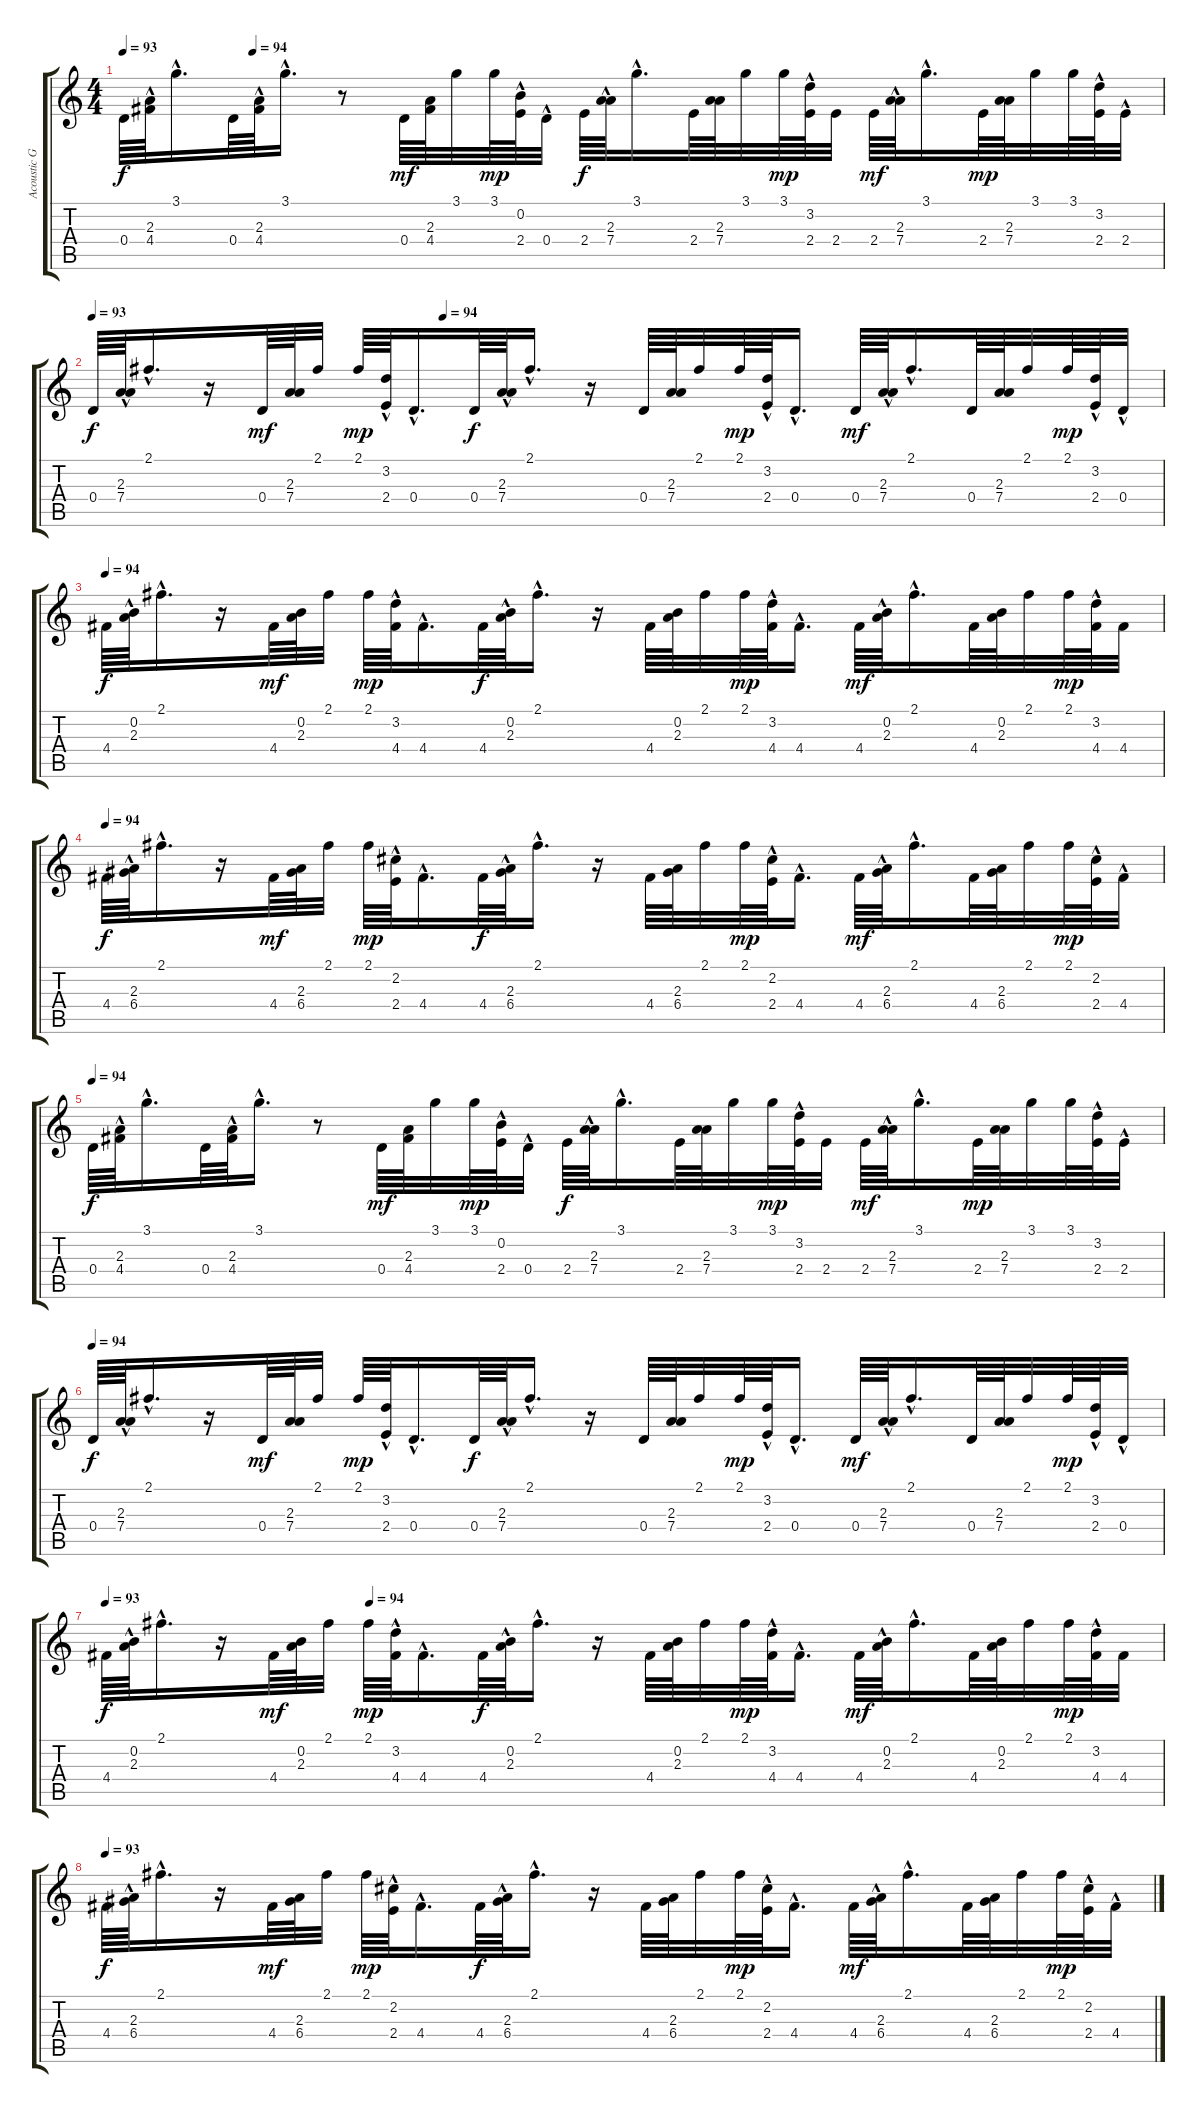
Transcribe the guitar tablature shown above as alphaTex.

\track ("Acoustic Guitar" "Acoustic G") {instrument acousticguitarsteel}
\staff {score tabs}
\tuning (E4 B3 G3 D3 A2 E2) {hide}
\ts (4 4)
\tempo 93
\tempo (94 0.125)
\clef g2
\ks c
0.4.64{dy f} (2.3{hac} 4.4{hac}).64 3.1{hac}.16{d} 0.4.64 (2.3{hac} 4.4{hac}).64 3.1{hac}.16{d} r.8 0.4.64{dy mf} (2.3 4.4).64 3.1.32 3.1.64{dy mp} (0.2{hac} 2.4{hac}).64 0.4{hac}.32 2.4.64{dy f} (2.3{hac} 7.4{hac}).64 3.1{hac}.16{d} 2.4.64 (2.3 7.4).64 3.1.32 3.1.64{dy mp} (3.2{hac} 2.4{hac}).64 2.4.32 2.4.64{dy mf} (2.3{hac} 7.4{hac}).64 3.1{hac}.16{d} 2.4.64{dy mp} (2.3 7.4).64 3.1.32 3.1.64 (3.2{hac} 2.4{hac}).64 2.4{hac}.32 |
\tempo 93
\tempo (94 0.328125)
0.4.64{dy f} (2.3{hac} 7.4{hac}).64 2.1{hac}.16{d} r.16 0.4.64{dy mf} (2.3 7.4).64 2.1.32 2.1.64{dy mp} (3.2{hac} 2.4{hac}).64 0.4{hac}.16{d} 0.4.64{dy f} (2.3{hac} 7.4{hac}).64 2.1{hac}.16{d} r.16 0.4.64 (2.3 7.4).64 2.1.32 2.1.64{dy mp} (3.2{hac} 2.4{hac}).64 0.4{hac}.16{d} 0.4.64{dy mf} (2.3{hac} 7.4{hac}).64 2.1{hac}.16{d} 0.4.64 (2.3 7.4).64 2.1.32 2.1.64{dy mp} (3.2{hac} 2.4{hac}).64 0.4{hac}.32 |
\tempo 94
4.4.64{dy f} (0.2{hac} 2.3{hac}).64 2.1{hac}.16{d} r.16 4.4.64{dy mf} (0.2 2.3).64 2.1.32 2.1.64{dy mp} (3.2{hac} 4.4{hac}).64 4.4{hac}.16{d} 4.4.64{dy f} (0.2{hac} 2.3{hac}).64 2.1{hac}.16{d} r.16 4.4.64 (0.2 2.3).64 2.1.32 2.1.64{dy mp} (3.2{hac} 4.4{hac}).64 4.4{hac}.16{d} 4.4.64{dy mf} (0.2{hac} 2.3{hac}).64 2.1{hac}.16{d} 4.4.64 (0.2 2.3).64 2.1.32 2.1.64{dy mp} (3.2{hac} 4.4{hac}).64 4.4.32 |
\tempo 94
4.4.64{dy f} (2.3{hac} 6.4{hac}).64 2.1{hac}.16{d} r.16 4.4.64{dy mf} (2.3 6.4).64 2.1.32 2.1.64{dy mp} (2.2{hac} 2.4{hac}).64 4.4{hac}.16{d} 4.4.64{dy f} (2.3{hac} 6.4{hac}).64 2.1{hac}.16{d} r.16 4.4.64 (2.3 6.4).64 2.1.32 2.1.64{dy mp} (2.2{hac} 2.4{hac}).64 4.4{hac}.16{d} 4.4.64{dy mf} (2.3{hac} 6.4{hac}).64 2.1{hac}.16{d} 4.4.64 (2.3 6.4).64 2.1.32 2.1.64{dy mp} (2.2{hac} 2.4{hac}).64 4.4{hac}.32 |
\tempo 94
0.4.64{dy f} (2.3{hac} 4.4{hac}).64 3.1{hac}.16{d} 0.4.64 (2.3{hac} 4.4{hac}).64 3.1{hac}.16{d} r.8 0.4.64{dy mf} (2.3 4.4).64 3.1.32 3.1.64{dy mp} (0.2{hac} 2.4{hac}).64 0.4{hac}.32 2.4.64{dy f} (2.3{hac} 7.4{hac}).64 3.1{hac}.16{d} 2.4.64 (2.3 7.4).64 3.1.32 3.1.64{dy mp} (3.2{hac} 2.4{hac}).64 2.4.32 2.4.64{dy mf} (2.3{hac} 7.4{hac}).64 3.1{hac}.16{d} 2.4.64{dy mp} (2.3 7.4).64 3.1.32 3.1.64 (3.2{hac} 2.4{hac}).64 2.4{hac}.32 |
\tempo 94
0.4.64{dy f} (2.3{hac} 7.4{hac}).64 2.1{hac}.16{d} r.16 0.4.64{dy mf} (2.3 7.4).64 2.1.32 2.1.64{dy mp} (3.2{hac} 2.4{hac}).64 0.4{hac}.16{d} 0.4.64{dy f} (2.3{hac} 7.4{hac}).64 2.1{hac}.16{d} r.16 0.4.64 (2.3 7.4).64 2.1.32 2.1.64{dy mp} (3.2{hac} 2.4{hac}).64 0.4{hac}.16{d} 0.4.64{dy mf} (2.3{hac} 7.4{hac}).64 2.1{hac}.16{d} 0.4.64 (2.3 7.4).64 2.1.32 2.1.64{dy mp} (3.2{hac} 2.4{hac}).64 0.4{hac}.32 |
\tempo 93
\tempo (94 0.25)
4.4.64{dy f} (0.2{hac} 2.3{hac}).64 2.1{hac}.16{d} r.16 4.4.64{dy mf} (0.2 2.3).64 2.1.32 2.1.64{dy mp} (3.2{hac} 4.4{hac}).64 4.4{hac}.16{d} 4.4.64{dy f} (0.2{hac} 2.3{hac}).64 2.1{hac}.16{d} r.16 4.4.64 (0.2 2.3).64 2.1.32 2.1.64{dy mp} (3.2{hac} 4.4{hac}).64 4.4{hac}.16{d} 4.4.64{dy mf} (0.2{hac} 2.3{hac}).64 2.1{hac}.16{d} 4.4.64 (0.2 2.3).64 2.1.32 2.1.64{dy mp} (3.2{hac} 4.4{hac}).64 4.4.32 |
\tempo 93
4.4.64{dy f} (2.3{hac} 6.4{hac}).64 2.1{hac}.16{d} r.16 4.4.64{dy mf} (2.3 6.4).64 2.1.32 2.1.64{dy mp} (2.2{hac} 2.4{hac}).64 4.4{hac}.16{d} 4.4.64{dy f} (2.3{hac} 6.4{hac}).64 2.1{hac}.16{d} r.16 4.4.64 (2.3 6.4).64 2.1.32 2.1.64{dy mp} (2.2{hac} 2.4{hac}).64 4.4{hac}.16{d} 4.4.64{dy mf} (2.3{hac} 6.4{hac}).64 2.1{hac}.16{d} 4.4.64 (2.3 6.4).64 2.1.32 2.1.64{dy mp} (2.2{hac} 2.4{hac}).64 4.4{hac}.32
